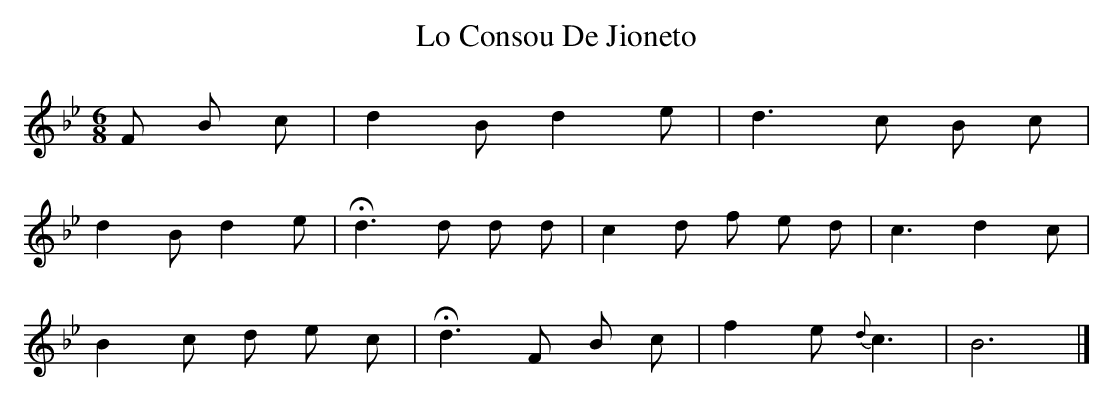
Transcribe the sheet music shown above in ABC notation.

X:1
T:Lo Consou De Jioneto
M:6/8
L:1/8
K:Bb
F B c | d2 B d2 e | d3 c B c |
d2 B d2 e | !fermata!d3 d d d | c2 d f e d | c3 d2 c |
B2 c d e c | !fermata!d3 F B c | f2 e {d}c3 | B6 |]
